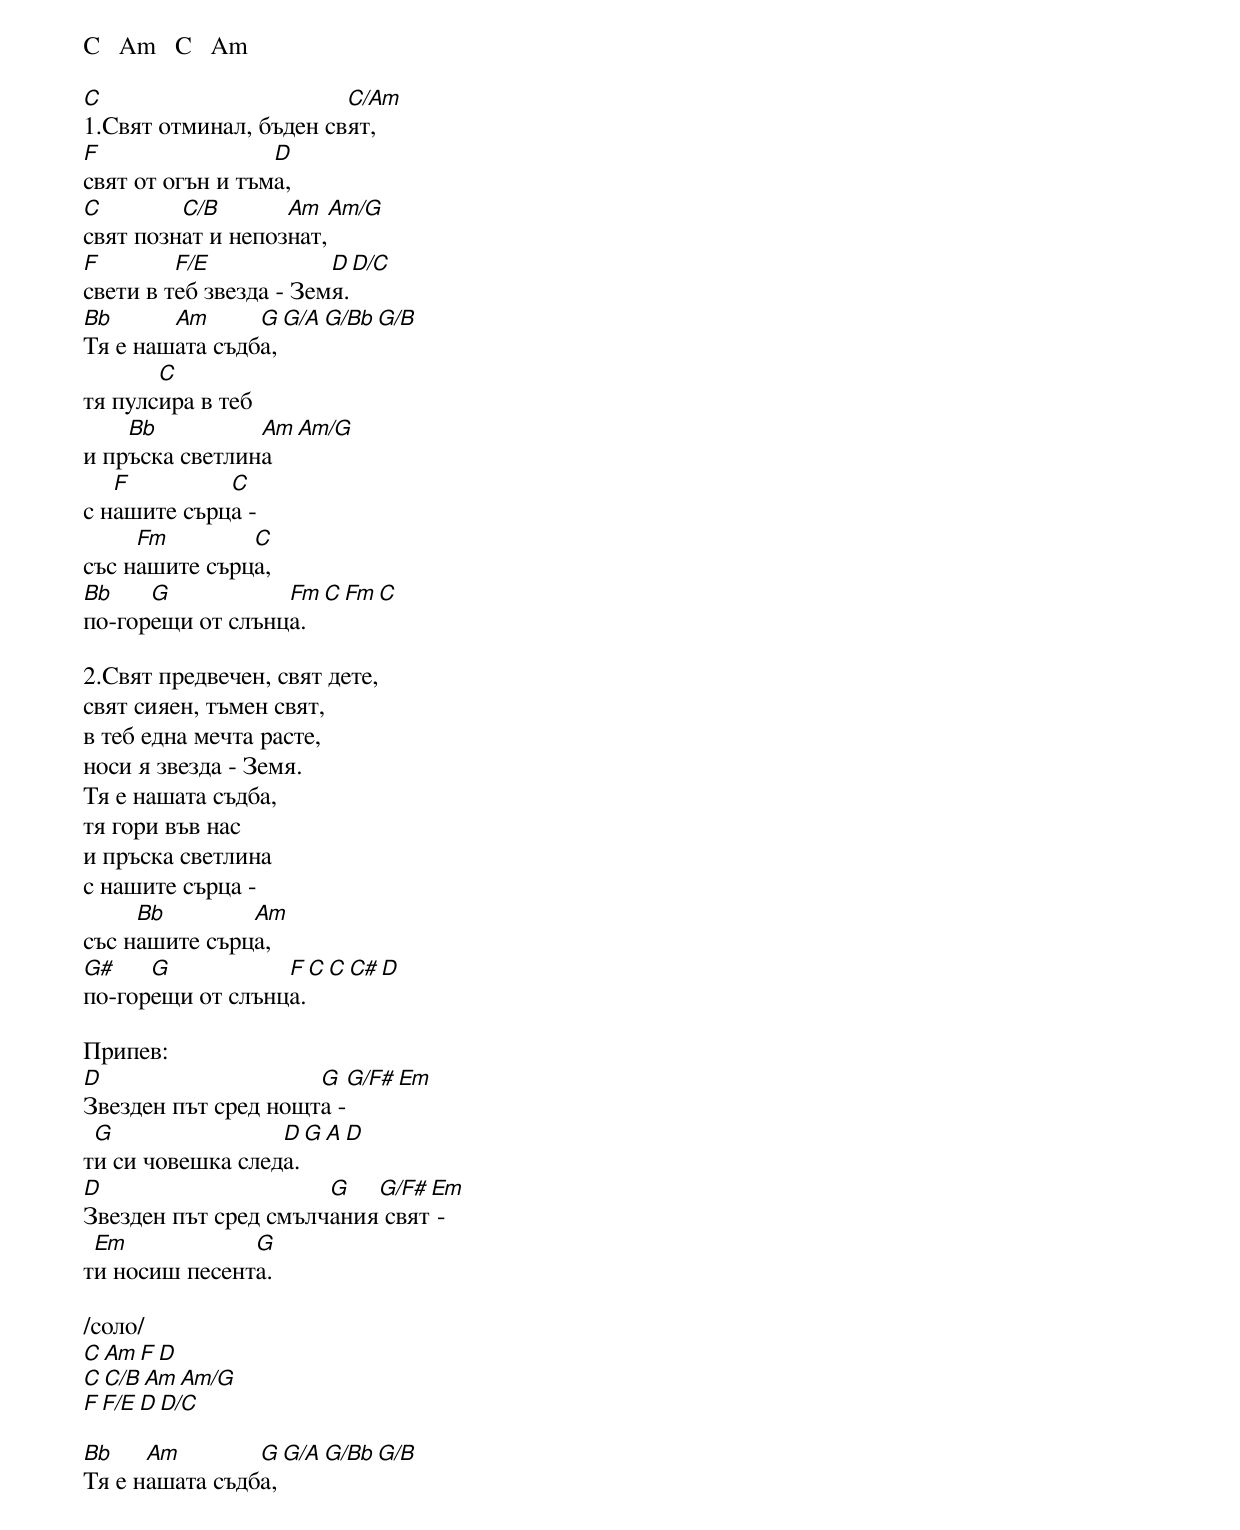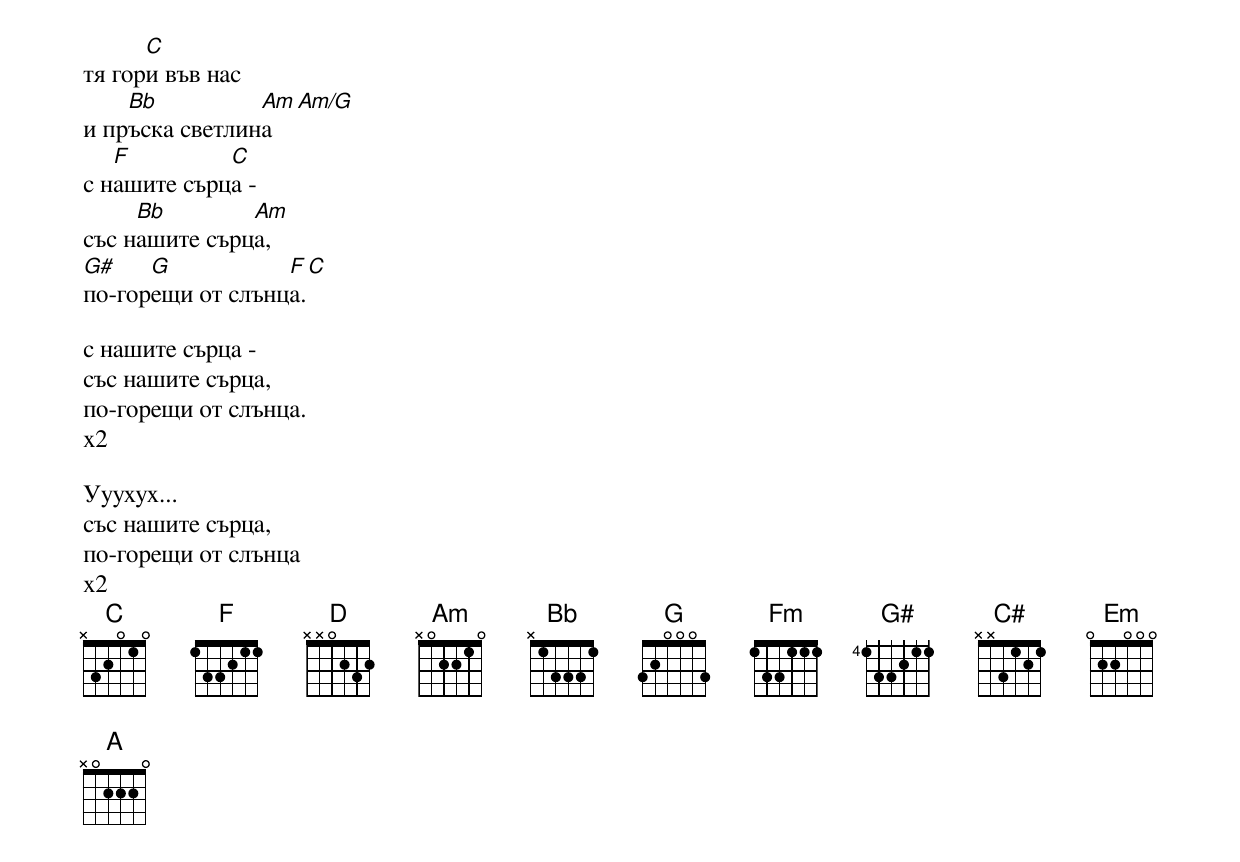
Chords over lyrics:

C   Am   C   Am

C                       C/Am
1.Свят отминал, бъден свят,
F                 D
свят от огън и тъма,
C        C/B       Am   Am/G
свят познат и непознат,
F        F/E            D   D/C
свети в теб звезда - Земя.
Bb      Am      G   G/A G/Bb G/B
Тя е нашата съдба,
       C
тя пулсира в теб
    Bb          Am  Am/G
и пръска светлина
   F         C
с нашите сърца -
     Fm        C
със нашите сърца,
Bb    G           Fm   C   Fm  C
по-горещи от слънца.

2.Свят предвечен, свят дете,
свят сияен, тъмен свят,
в теб една мечта расте,
носи я звезда - Земя.
Тя е нашата съдба,
тя гори във нас
и пръска светлина
с нашите сърца -
     Bb        Am
със нашите сърца,
G#    G           F  C   C C# D
по-горещи от слънца.

Припев:
D                    G   G/F# Em
Звезден път сред нощта -
 G                D    G   A  D
ти си човешка следа.
D                     G   G/F# Em
Звезден път сред смълчания свят -
 Em            G
ти носиш песента.

/соло/
C   Am    F   D
C   C/B   Am  Am/G
F   F/E   D   D/C

Bb    Am        G  G/A G/Bb G/B
Тя е нашата съдба,
      C
тя гори във нас
    Bb          Am  Am/G
и пръска светлина
   F         C
с нашите сърца -
     Bb        Am
със нашите сърца,
G#    G           F  C
по-горещи от слънца.

с нашите сърца -
със нашите сърца,
по-горещи от слънца.
x2

Ууухух...
със нашите сърца,
по-горещи от слънца
x2
